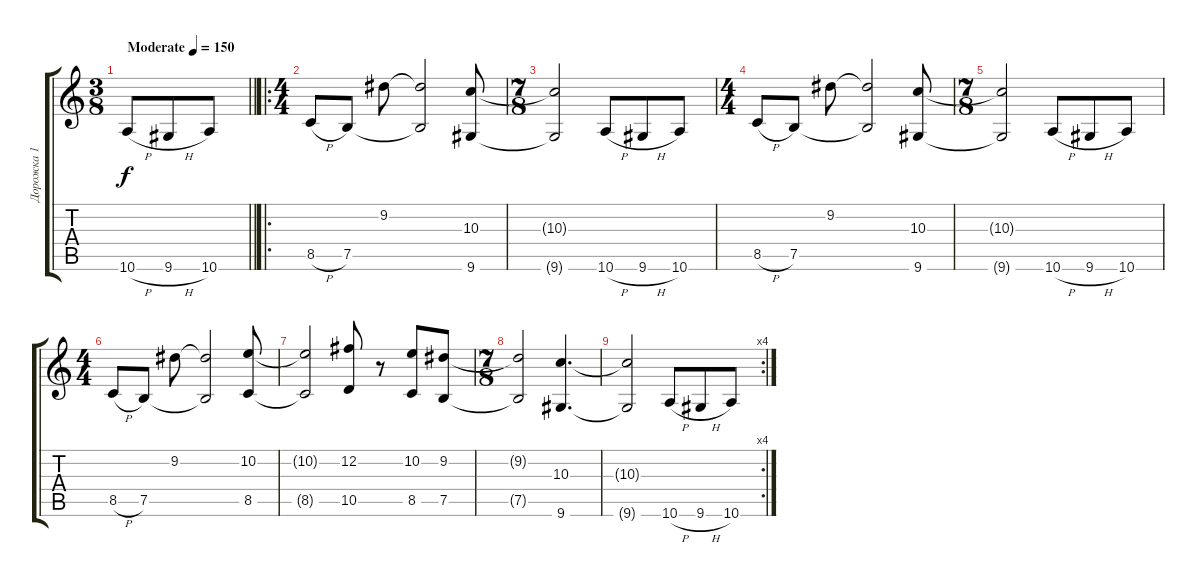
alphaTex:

\track ("Дорожка 1" "Дорожка 1") {instrument acousticguitarsteel}
\staff {score tabs}
\tuning (B3 Gb3 D3 A2 E2 B1) {hide}
\ts (3 8)
\tempo (150 "Moderate")
\clef g2
\barLineRight lightlight
\ks c
10.6{h}.8{dy f instrument acousticguitarsteel} 9.6{h}.8 10.6.8 |
\ro
\ts (4 4)
8.5{h}.8 7.5.8 9.2.8 (9.2{t} 7.5{t}).2 (10.3 9.6).8 |
\ts (7 8)
(10.3{t} 9.6{t}).2 10.6{h}.8 9.6{h}.8 10.6.8 |
\ts (4 4)
8.5{h}.8 7.5.8 9.2.8 (9.2{t} 7.5{t}).2 (10.3 9.6).8 |
\ts (7 8)
(10.3{t} 9.6{t}).2 10.6{h}.8 9.6{h}.8 10.6.8 |
\ts (4 4)
8.5{h}.8 7.5.8 9.2.8 (9.2{t} 7.5{t}).2 (10.2 8.5).8 |
(10.2{t} 8.5{t}).2 (12.2 10.5).8 r.8 (10.2 8.5).8 (9.2 7.5).8 |
\ts (7 8)
(9.2{t} 7.5{t}).2 (10.3 9.6).4{d} |
\rc 4
(10.3{t} 9.6{t}).2 10.6{h}.8 9.6{h}.8 10.6.8
